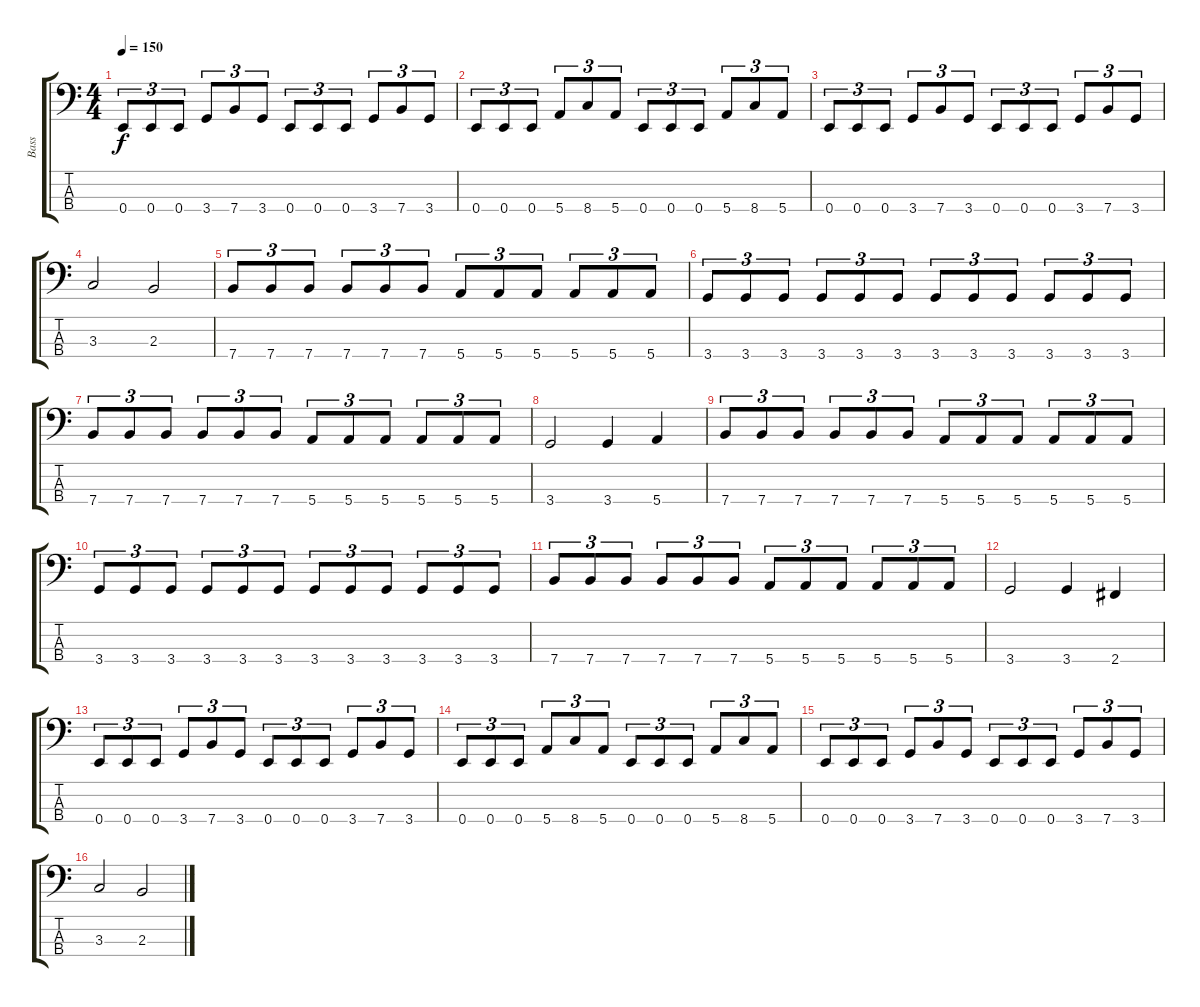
\track ("Bass" "Bass") {instrument electricbassfinger}
\staff {score tabs}
\tuning (G2 D2 A1 E1) {hide}
\ts (4 4)
\tempo 150
\clef f4
\ks c
0.4.8{tu (3 2) dy f} 0.4.8{tu (3 2)} 0.4.8{tu (3 2)} 3.4.8{tu (3 2)} 7.4.8{tu (3 2)} 3.4.8{tu (3 2)} 0.4.8{tu (3 2)} 0.4.8{tu (3 2)} 0.4.8{tu (3 2)} 3.4.8{tu (3 2)} 7.4.8{tu (3 2)} 3.4.8{tu (3 2)} |
0.4.8{tu (3 2)} 0.4.8{tu (3 2)} 0.4.8{tu (3 2)} 5.4.8{tu (3 2)} 8.4.8{tu (3 2)} 5.4.8{tu (3 2)} 0.4.8{tu (3 2)} 0.4.8{tu (3 2)} 0.4.8{tu (3 2)} 5.4.8{tu (3 2)} 8.4.8{tu (3 2)} 5.4.8{tu (3 2)} |
0.4.8{tu (3 2)} 0.4.8{tu (3 2)} 0.4.8{tu (3 2)} 3.4.8{tu (3 2)} 7.4.8{tu (3 2)} 3.4.8{tu (3 2)} 0.4.8{tu (3 2)} 0.4.8{tu (3 2)} 0.4.8{tu (3 2)} 3.4.8{tu (3 2)} 7.4.8{tu (3 2)} 3.4.8{tu (3 2)} |
3.3.2 2.3.2 |
7.4.8{tu (3 2)} 7.4.8{tu (3 2)} 7.4.8{tu (3 2)} 7.4.8{tu (3 2)} 7.4.8{tu (3 2)} 7.4.8{tu (3 2)} 5.4.8{tu (3 2)} 5.4.8{tu (3 2)} 5.4.8{tu (3 2)} 5.4.8{tu (3 2)} 5.4.8{tu (3 2)} 5.4.8{tu (3 2)} |
3.4.8{tu (3 2)} 3.4.8{tu (3 2)} 3.4.8{tu (3 2)} 3.4.8{tu (3 2)} 3.4.8{tu (3 2)} 3.4.8{tu (3 2)} 3.4.8{tu (3 2)} 3.4.8{tu (3 2)} 3.4.8{tu (3 2)} 3.4.8{tu (3 2)} 3.4.8{tu (3 2)} 3.4.8{tu (3 2)} |
7.4.8{tu (3 2)} 7.4.8{tu (3 2)} 7.4.8{tu (3 2)} 7.4.8{tu (3 2)} 7.4.8{tu (3 2)} 7.4.8{tu (3 2)} 5.4.8{tu (3 2)} 5.4.8{tu (3 2)} 5.4.8{tu (3 2)} 5.4.8{tu (3 2)} 5.4.8{tu (3 2)} 5.4.8{tu (3 2)} |
3.4.2 3.4.4 5.4.4 |
7.4.8{tu (3 2)} 7.4.8{tu (3 2)} 7.4.8{tu (3 2)} 7.4.8{tu (3 2)} 7.4.8{tu (3 2)} 7.4.8{tu (3 2)} 5.4.8{tu (3 2)} 5.4.8{tu (3 2)} 5.4.8{tu (3 2)} 5.4.8{tu (3 2)} 5.4.8{tu (3 2)} 5.4.8{tu (3 2)} |
3.4.8{tu (3 2)} 3.4.8{tu (3 2)} 3.4.8{tu (3 2)} 3.4.8{tu (3 2)} 3.4.8{tu (3 2)} 3.4.8{tu (3 2)} 3.4.8{tu (3 2)} 3.4.8{tu (3 2)} 3.4.8{tu (3 2)} 3.4.8{tu (3 2)} 3.4.8{tu (3 2)} 3.4.8{tu (3 2)} |
7.4.8{tu (3 2)} 7.4.8{tu (3 2)} 7.4.8{tu (3 2)} 7.4.8{tu (3 2)} 7.4.8{tu (3 2)} 7.4.8{tu (3 2)} 5.4.8{tu (3 2)} 5.4.8{tu (3 2)} 5.4.8{tu (3 2)} 5.4.8{tu (3 2)} 5.4.8{tu (3 2)} 5.4.8{tu (3 2)} |
3.4.2 3.4.4 2.4.4 |
0.4.8{tu (3 2)} 0.4.8{tu (3 2)} 0.4.8{tu (3 2)} 3.4.8{tu (3 2)} 7.4.8{tu (3 2)} 3.4.8{tu (3 2)} 0.4.8{tu (3 2)} 0.4.8{tu (3 2)} 0.4.8{tu (3 2)} 3.4.8{tu (3 2)} 7.4.8{tu (3 2)} 3.4.8{tu (3 2)} |
0.4.8{tu (3 2)} 0.4.8{tu (3 2)} 0.4.8{tu (3 2)} 5.4.8{tu (3 2)} 8.4.8{tu (3 2)} 5.4.8{tu (3 2)} 0.4.8{tu (3 2)} 0.4.8{tu (3 2)} 0.4.8{tu (3 2)} 5.4.8{tu (3 2)} 8.4.8{tu (3 2)} 5.4.8{tu (3 2)} |
0.4.8{tu (3 2)} 0.4.8{tu (3 2)} 0.4.8{tu (3 2)} 3.4.8{tu (3 2)} 7.4.8{tu (3 2)} 3.4.8{tu (3 2)} 0.4.8{tu (3 2)} 0.4.8{tu (3 2)} 0.4.8{tu (3 2)} 3.4.8{tu (3 2)} 7.4.8{tu (3 2)} 3.4.8{tu (3 2)} |
3.3.2 2.3.2
